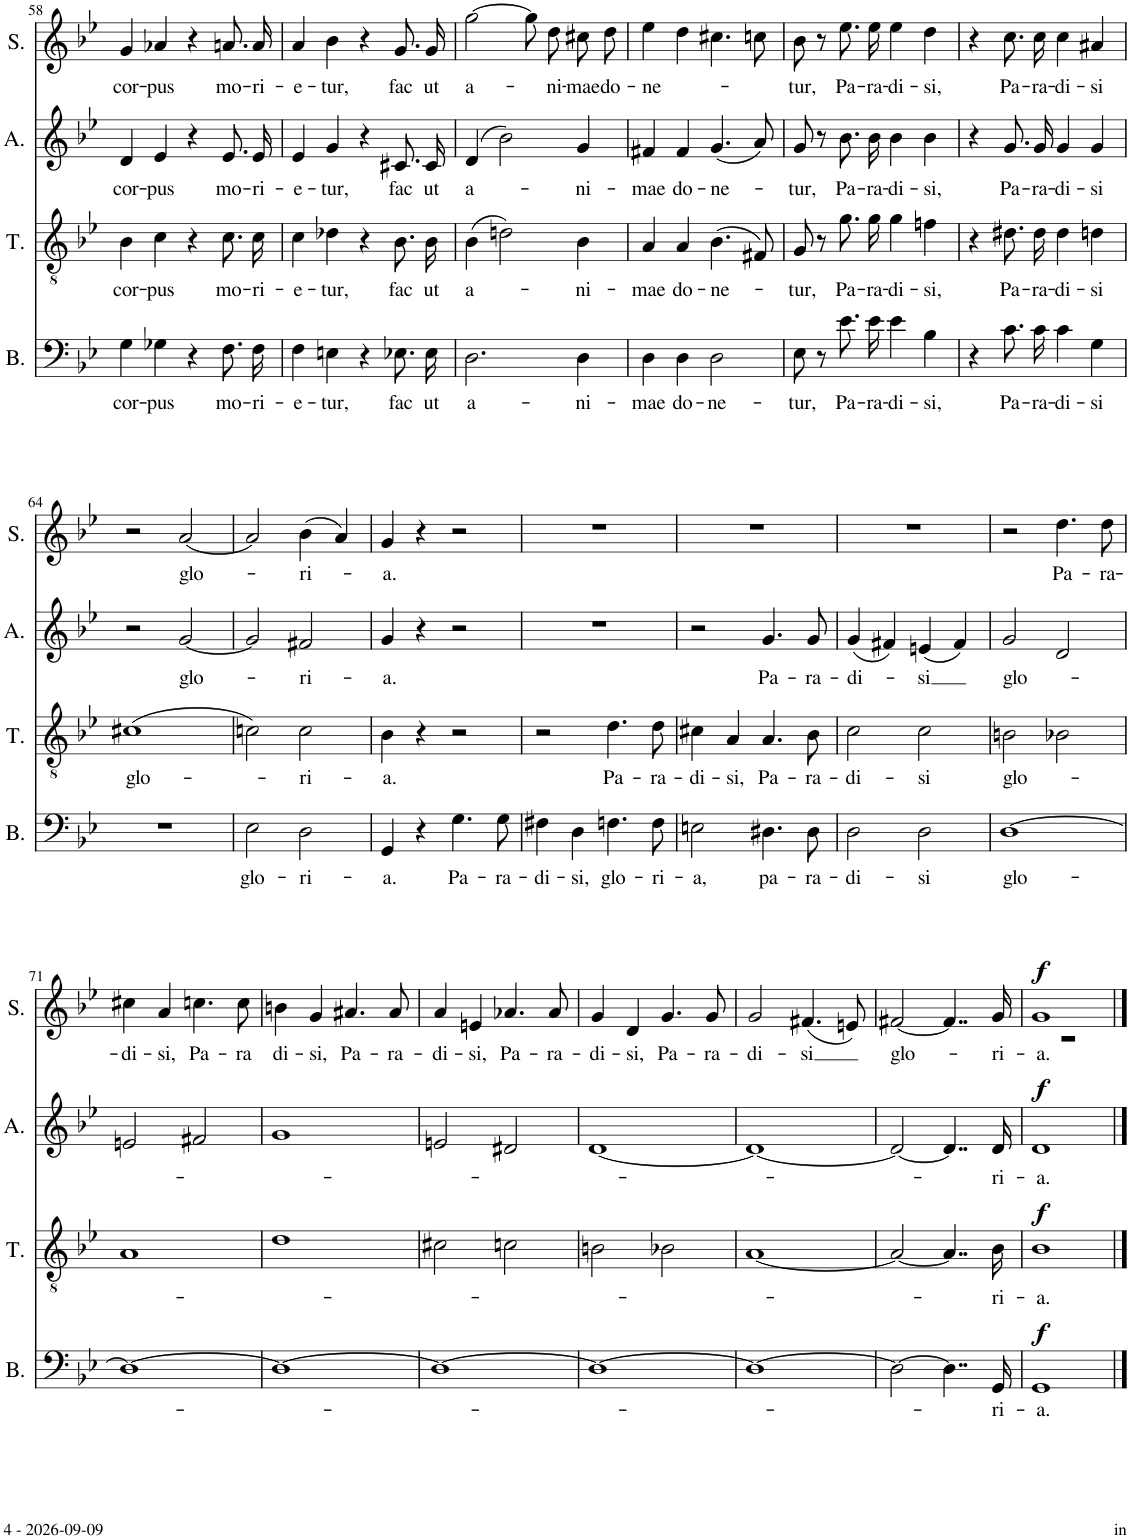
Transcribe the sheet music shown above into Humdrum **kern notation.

**kern	**text	**dynam	**kern	**text	**dynam	**kern	**text	**dynam	**kern	**text	**dynam
*part4	*part4	*part4	*part3	*part3	*part3	*part2	*part2	*part2	*part1	*part1	*part1
*staff4	*staff4	*staff4	*staff3	*staff3	*staff3	*staff2	*staff2	*staff2	*staff1	*staff1	*staff1
*I"Basse	*	*	*I"Ténor	*	*	*I"Alto	*	*	*I"Soprano	*	*
*I'B.	*	*	*I'T.	*	*	*I'A.	*	*	*I'S.	*	*
!!LO:PB:g=z
*clefF4	*	*	*clefGv2	*	*	*clefG2	*	*	*clefG2	*	*
*k[b-e-]	*	*	*k[b-e-]	*	*	*k[b-e-]	*	*	*k[b-e-]	*	*
*M4/4	*	*	*M4/4	*	*	*M4/4	*	*	*M4/4	*	*
=58	=58	=58	=58	=58	=58	=58	=58	=58	=58	=58	=58
!	!LO:LY:b	!	!	!LO:LY:b	!	!	!LO:LY:b	!	!	!LO:LY:b	!
4G\	cor-	.	4B-\	cor-	.	4d/	cor-	.	4g/	cor-	.
!	!LO:LY:b	!	!	!LO:LY:b	!	!	!LO:LY:b	!	!	!LO:LY:b	!
4G-X\	-pus	.	4c\	-pus	.	4e-/	-pus	.	4a-X/	-pus	.
4r	.	.	4r	.	.	4r	.	.	4r	.	.
!	!LO:LY:b	!	!	!LO:LY:b	!	!	!LO:LY:b	!	!	!LO:LY:b	!
8.F\L	mo-	.	8.c\L	mo-	.	8.e-/L	mo-	.	8.an/L	mo-	.
!	!LO:LY:b	!	!	!LO:LY:b	!	!	!LO:LY:b	!	!	!LO:LY:b	!
16F\Jk	-ri-	.	16c\Jk	-ri-	.	16e-/Jk	-ri-	.	16a/Jk	-ri-	.
=59	=59	=59	=59	=59	=59	=59	=59	=59	=59	=59	=59
!	!LO:LY:b	!	!	!LO:LY:b	!	!	!LO:LY:b	!	!	!LO:LY:b	!
4F\	-e-	.	4c\	-e-	.	4e-/	-e-	.	4a/	-e-	.
!	!LO:LY:b	!	!	!LO:LY:b	!	!	!LO:LY:b	!	!	!LO:LY:b	!
4En\	-tur,	.	4d-X\	-tur,	.	4g/	-tur,	.	4b-\	-tur,	.
4r	.	.	4r	.	.	4r	.	.	4r	.	.
!	!LO:LY:b	!	!	!LO:LY:b	!	!	!LO:LY:b	!	!	!LO:LY:b	!
8.E-X\L	fac	.	8.B-\L	fac	.	8.c#X/L	fac	.	8.g/L	fac	.
!	!LO:LY:b	!	!	!LO:LY:b	!	!	!LO:LY:b	!	!	!LO:LY:b	!
16E-\Jk	ut	.	16B-\Jk	ut	.	16c#/Jk	ut	.	16g/Jk	ut	.
=60	=60	=60	=60	=60	=60	=60	=60	=60	=60	=60	=60
!	!LO:LY:b	!	!	!LO:LY:b	!	!	!LO:LY:b	!	!	!LO:LY:b	!
2.D\	a-	.	(4B-\	a-	.	(4d/	a-	.	[2gg\	a-	.
.	.	.	2dn\)	.	.	2b-\)	.	.	.	.	.
.	.	.	.	.	.	.	.	.	8gg\L]	.	.
!	!	!	!	!	!	!	!	!	!	!LO:LY:b	!
.	.	.	.	.	.	.	.	.	8dd\J	-ni-	.
!	!LO:LY:b	!	!	!LO:LY:b	!	!	!LO:LY:b	!	!	!LO:LY:b	!
4D\	-ni-	.	4B-\	-ni-	.	4g/	-ni-	.	8cc#X\L	-mae	.
!	!	!	!	!	!	!	!	!	!	!LO:LY:b	!
.	.	.	.	.	.	.	.	.	8dd\J	do-	.
=61	=61	=61	=61	=61	=61	=61	=61	=61	=61	=61	=61
!	!LO:LY:b	!	!	!LO:LY:b	!	!	!LO:LY:b	!	!	!LO:LY:b	!
4D\	-mae	.	4A/	-mae	.	4f#X/	-mae	.	4ee-\	-ne-	.
!	!LO:LY:b	!	!	!LO:LY:b	!	!	!LO:LY:b	!	!	!	!
4D\	do-	.	4A/	do-	.	4f#/	do-	.	4dd\	.	.
!	!LO:LY:b	!	!	!LO:LY:b	!	!	!LO:LY:b	!	!	!	!
2D\	-ne-	.	(4.B-\	-ne-	.	(4.g/	-ne-	.	4.cc#X\	.	.
.	.	.	8F#X/)	.	.	8a/)	.	.	8ccn\	.	.
=62	=62	=62	=62	=62	=62	=62	=62	=62	=62	=62	=62
!	!LO:LY:b	!	!	!LO:LY:b	!	!	!LO:LY:b	!	!	!LO:LY:b	!
8E-\	-tur,	.	8G/	-tur,	.	8g/	-tur,	.	8b-\	-tur,	.
8r	.	.	8r	.	.	8r	.	.	8r	.	.
!	!LO:LY:b	!	!	!LO:LY:b	!	!	!LO:LY:b	!	!	!LO:LY:b	!
8.e-\L	Pa-	.	8.g\L	Pa-	.	8.b-\L	Pa-	.	8.ee-\L	Pa-	.
!	!LO:LY:b	!	!	!LO:LY:b	!	!	!LO:LY:b	!	!	!LO:LY:b	!
16e-\Jk	-ra-	.	16g\Jk	-ra-	.	16b-\Jk	-ra-	.	16ee-\Jk	-ra-	.
!	!LO:LY:b	!	!	!LO:LY:b	!	!	!LO:LY:b	!	!	!LO:LY:b	!
4e-\	-di-	.	4g\	-di-	.	4b-\	-di-	.	4ee-\	-di-	.
!	!LO:LY:b	!	!	!LO:LY:b	!	!	!LO:LY:b	!	!	!LO:LY:b	!
4B-\	-si,	.	4fn\	-si,	.	4b-\	-si,	.	4dd\	-si,	.
=63	=63	=63	=63	=63	=63	=63	=63	=63	=63	=63	=63
4r	.	.	4r	.	.	4r	.	.	4r	.	.
!	!LO:LY:b	!	!	!LO:LY:b	!	!	!LO:LY:b	!	!	!LO:LY:b	!
8.c\L	Pa-	.	8.d#X\L	Pa-	.	8.g/L	Pa-	.	8.cc\L	Pa-	.
!	!LO:LY:b	!	!	!LO:LY:b	!	!	!LO:LY:b	!	!	!LO:LY:b	!
16c\Jk	-ra-	.	16d#\Jk	-ra-	.	16g/Jk	-ra-	.	16cc\Jk	-ra-	.
!	!LO:LY:b	!	!	!LO:LY:b	!	!	!LO:LY:b	!	!	!LO:LY:b	!
4c\	-di-	.	4d#\	-di-	.	4g/	-di-	.	4cc\	-di-	.
!	!LO:LY:b	!	!	!LO:LY:b	!	!	!LO:LY:b	!	!	!LO:LY:b	!
4G\	-si	.	4dn\	-si	.	4g/	-si	.	4a#X/	-si	.
!!LO:LB:g=z
=64	=64	=64	=64	=64	=64	=64	=64	=64	=64	=64	=64
!	!	!	!	!LO:LY:b	!	!	!	!	!	!	!
1r	.	.	(1c#X	glo-	.	2r	.	.	2r	.	.
!	!	!	!	!	!	!	!LO:LY:b	!	!	!LO:LY:b	!
.	.	.	.	.	.	[2g/	glo-	.	[2a/	glo-	.
=65	=65	=65	=65	=65	=65	=65	=65	=65	=65	=65	=65
!	!LO:LY:b	!	!	!	!	!	!	!	!	!	!
2E-\	glo-	.	2cn\)	.	.	2g/]	.	.	2a/]	.	.
!	!LO:LY:b	!	!	!LO:LY:b	!	!	!LO:LY:b	!	!	!LO:LY:b	!
2D\	-ri-	.	2c\	-ri-	.	2f#X/	-ri-	.	(4b-\	-ri-	.
.	.	.	.	.	.	.	.	.	4a/)	.	.
=66	=66	=66	=66	=66	=66	=66	=66	=66	=66	=66	=66
!	!LO:LY:b	!	!	!LO:LY:b	!	!	!LO:LY:b	!	!	!LO:LY:b	!
4GG/	-a.	.	4B-\	-a.	.	4g/	-a.	.	4g/	-a.	.
4r	.	.	4r	.	.	4r	.	.	4r	.	.
!	!LO:LY:b	!	!	!	!	!	!	!	!	!	!
4.G\	Pa-	.	2r	.	.	2r	.	.	2r	.	.
!	!LO:LY:b	!	!	!	!	!	!	!	!	!	!
8G\	-ra-	.	.	.	.	.	.	.	.	.	.
=67	=67	=67	=67	=67	=67	=67	=67	=67	=67	=67	=67
!	!LO:LY:b	!	!	!	!	!	!	!	!	!	!
4F#X\	-di-	.	2r	.	.	1r	.	.	1r	.	.
!	!LO:LY:b	!	!	!	!	!	!	!	!	!	!
4D\	-si,	.	.	.	.	.	.	.	.	.	.
!	!LO:LY:b	!	!	!LO:LY:b	!	!	!	!	!	!	!
4.Fn\	glo-	.	4.d\	Pa-	.	.	.	.	.	.	.
!	!LO:LY:b	!	!	!LO:LY:b	!	!	!	!	!	!	!
8F\	-ri-	.	8d\	-ra-	.	.	.	.	.	.	.
=68	=68	=68	=68	=68	=68	=68	=68	=68	=68	=68	=68
!	!LO:LY:b	!	!	!LO:LY:b	!	!	!	!	!	!	!
2En\	-a,	.	4c#X\	-di-	.	2r	.	.	1r	.	.
!	!	!	!	!LO:LY:b	!	!	!	!	!	!	!
.	.	.	4A/	-si,	.	.	.	.	.	.	.
!	!LO:LY:b	!	!	!LO:LY:b	!	!	!LO:LY:b	!	!	!	!
4.D#X\	pa-	.	4.A/	Pa-	.	4.g/	Pa-	.	.	.	.
!	!LO:LY:b	!	!	!LO:LY:b	!	!	!LO:LY:b	!	!	!	!
8D#\	-ra-	.	8B-\	-ra-	.	8g/	-ra-	.	.	.	.
=69	=69	=69	=69	=69	=69	=69	=69	=69	=69	=69	=69
!	!LO:LY:b	!	!	!LO:LY:b	!	!	!LO:LY:b	!	!	!	!
2D\	-di-	.	2c\	-di-	.	(4g/	-di-	.	1r	.	.
.	.	.	.	.	.	4f#X/)	.	.	.	.	.
!	!LO:LY:b	!	!	!LO:LY:b	!	!	!LO:LY:b	!	!	!	!
2D\	-si	.	2c\	-si	.	(4en/	-si	.	.	.	.
.	.	.	.	.	.	4f#/)	.	.	.	.	.
=70	=70	=70	=70	=70	=70	=70	=70	=70	=70	=70	=70
!	!LO:LY:b	!	!	!LO:LY:b	!	!	!LO:LY:b	!	!	!	!
[1D	glo-	.	2Bn\	glo-	.	2g/	glo-	.	2r	.	.
!	!	!	!	!	!	!	!	!	!	!LO:LY:b	!
.	.	.	2B-X\	.	.	2d/	.	.	4.dd\	Pa-	.
!	!	!	!	!	!	!	!	!	!	!LO:LY:b	!
.	.	.	.	.	.	.	.	.	8dd\	-ra-	.
!!LO:LB:g=z
=71	=71	=71	=71	=71	=71	=71	=71	=71	=71	=71	=71
!	!	!	!	!	!	!	!	!	!	!LO:LY:b	!
1D_	.	.	1A	.	.	2en/	.	.	4cc#X\	-di-	.
!	!	!	!	!	!	!	!	!	!	!LO:LY:b	!
.	.	.	.	.	.	.	.	.	4a/	-si,	.
!	!	!	!	!	!	!	!	!	!	!LO:LY:b	!
.	.	.	.	.	.	2f#X/	.	.	4.ccn\	Pa-	.
!	!	!	!	!	!	!	!	!	!	!LO:LY:b	!
.	.	.	.	.	.	.	.	.	8cc\	-ra	.
=72	=72	=72	=72	=72	=72	=72	=72	=72	=72	=72	=72
!	!	!	!	!	!	!	!	!	!	!LO:LY:b	!
1D_	.	.	1d	.	.	1g	.	.	4bn\	di-	.
!	!	!	!	!	!	!	!	!	!	!LO:LY:b	!
.	.	.	.	.	.	.	.	.	4g/	-si,	.
!	!	!	!	!	!	!	!	!	!	!LO:LY:b	!
.	.	.	.	.	.	.	.	.	4.a#X/	Pa-	.
!	!	!	!	!	!	!	!	!	!	!LO:LY:b	!
.	.	.	.	.	.	.	.	.	8a#/	-ra-	.
=73	=73	=73	=73	=73	=73	=73	=73	=73	=73	=73	=73
!	!	!	!	!	!	!	!	!	!	!LO:LY:b	!
1D_	.	.	2c#X\	.	.	2en/	.	.	4a/	-di-	.
!	!	!	!	!	!	!	!	!	!	!LO:LY:b	!
.	.	.	.	.	.	.	.	.	4en/	-si,	.
!	!	!	!	!	!	!	!	!	!	!LO:LY:b	!
.	.	.	2cn\	.	.	2d#X/	.	.	4.a-X/	Pa-	.
!	!	!	!	!	!	!	!	!	!	!LO:LY:b	!
.	.	.	.	.	.	.	.	.	8a-/	-ra-	.
=74	=74	=74	=74	=74	=74	=74	=74	=74	=74	=74	=74
!	!	!	!	!	!	!	!	!	!	!LO:LY:b	!
1D_	.	.	2Bn\	.	.	[1d	.	.	4g/	-di-	.
!	!	!	!	!	!	!	!	!	!	!LO:LY:b	!
.	.	.	.	.	.	.	.	.	4d/	-si,	.
!	!	!	!	!	!	!	!	!	!	!LO:LY:b	!
.	.	.	2B-X\	.	.	.	.	.	4.g/	Pa-	.
!	!	!	!	!	!	!	!	!	!	!LO:LY:b	!
.	.	.	.	.	.	.	.	.	8g/	-ra-	.
=75	=75	=75	=75	=75	=75	=75	=75	=75	=75	=75	=75
!	!	!	!	!	!	!	!	!	!	!LO:LY:b	!
1D_	.	.	[1A	.	.	1d_	.	.	2g/	-di-	.
!	!	!	!	!	!	!	!	!	!	!LO:LY:b	!
.	.	.	.	.	.	.	.	.	(4.f#X/	-si	.
.	.	.	.	.	.	.	.	.	8en/)	.	.
=76	=76	=76	=76	=76	=76	=76	=76	=76	=76	=76	=76
!	!	!	!	!	!	!	!	!	!	!LO:LY:b	!
2D\_	.	.	2A/_	.	.	2d/_	.	.	[2f#X/	glo-	.
4..D\]	.	.	4..A/]	.	.	4..d/]	.	.	4..f#/]	.	.
!	!LO:LY:b	!	!	!LO:LY:b	!	!	!LO:LY:b	!	!	!LO:LY:b	!
16GG/	-ri-	.	16B-\	-ri-	.	16d/	-ri-	.	16g/	-ri-	.
=77	=77	=77	=77	=77	=77	=77	=77	=77	=77	=77	=77
!	!LO:LY:b	!LO:DY:a	!	!LO:LY:b	!LO:DY:a	!	!LO:LY:b	!LO:DY:a	!	!LO:LY:b	!LO:DY:a
*	*	*	*	*	*	*	*	*	*^	*	*
1GG	-a.	f	1B-	-a.	f	1d	-a.	f	1g	1r	-a.	f
*	*	*	*	*	*	*	*	*	*v	*v	*	*
==	==	==	==	==	==	==	==	==	==	==	==
*-	*-	*-	*-	*-	*-	*-	*-	*-	*-	*-	*-
